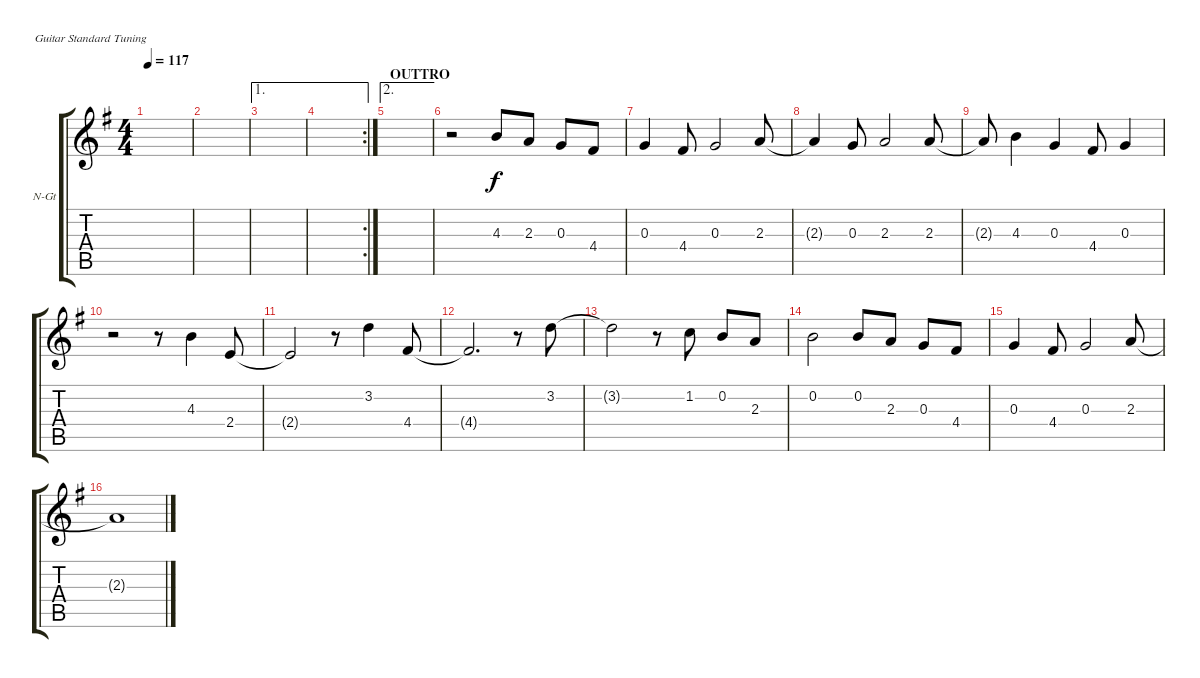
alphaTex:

\defaultSystemsLayout 4
\bracketExtendMode groupsimilarinstruments
\firstSystemTrackNameOrientation horizontal
\otherSystemsTrackNameOrientation horizontal
\track ("Nylon Guitar" "N-Gt") {instrument acousticguitarnylon}
\staff {score tabs}
\tuning (E4 B3 G3 D3 A2 E2)
\ts (4 4)
\tempo 117
\clef g2
\ks eminor
|
|
\ae 1
|
\ae 1
\rc 2
|
\ae 2
\section ("" "OUTTRO")
|
r.2 4.3.8 2.3.8 0.3.8 4.4.8 |
0.3.4 4.4.8 0.3.2 2.3.8 |
2.3{t}.4 0.3.8 2.3.2 2.3.8 |
2.3{t}.8 4.3.4 0.3.4 4.4.8 0.3.4 |
r.2 r.8 4.3.4 2.4.8 |
2.4{t}.2 r.8 3.2.4 4.4.8 |
4.4{t}.2{d} r.8 3.2.8 |
3.2{t}.2 r.8 1.2.8 0.2.8 2.3.8 |
0.2.2 0.2.8 2.3.8 0.3.8 4.4.8 |
0.3.4 4.4.8 0.3.2 2.3.8 |
2.3{t}.1
